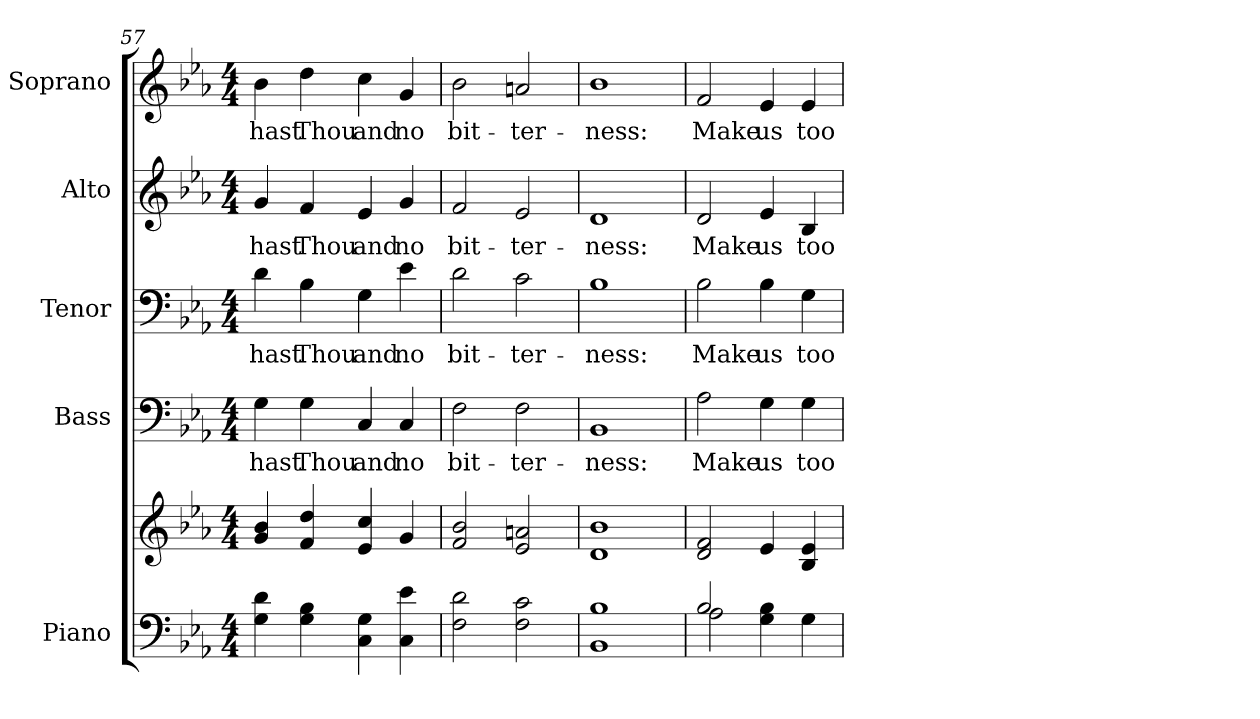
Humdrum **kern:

**kern	**kern	**kern	**text	**kern	**text	**kern	**text	**kern	**text
*part5	*part5	*part4	*part4	*part3	*part3	*part2	*part2	*part1	*part1
*staff6	*staff5	*staff4	*staff4	*staff3	*staff3	*staff2	*staff2	*staff1	*staff1
*I"Piano	*	*I"Bass	*	*I"Tenor	*	*I"Alto	*	*I"Soprano	*
*I'Pno.	*	*I'B.	*	*I'T.	*	*I'A.	*	*I'S.	*
*clefF4	*clefG2	*clefF4	*	*clefF4	*	*clefG2	*	*clefG2	*
*k[b-e-a-]	*k[b-e-a-]	*k[b-e-a-]	*	*k[b-e-a-]	*	*k[b-e-a-]	*	*k[b-e-a-]	*
*E-:	*E-:	*E-:	*	*E-:	*	*E-:	*	*E-:	*
*M4/4	*M4/4	*M4/4	*	*M4/4	*	*M4/4	*	*M4/4	*
=57	=57	=57	=57	=57	=57	=57	=57	=57	=57
!	!	!	!LO:LY:b:color=#000000	!	!	!	!	!	!
!	!	!	!	!	!LO:LY:b:color=#000000	!	!	!	!
!	!	!	!	!	!	!	!LO:LY:b:color=#000000	!	!
!	!	!	!	!	!	!	!	!	!LO:LY:b:color=#000000
4Gi\ 4di	4gi/ 4b-i	4Gi\	hast	4di\	hast	4gi/	hast	4b-i\	hast
!	!	!	!LO:LY:b:color=#000000	!	!	!	!	!	!
!	!	!	!	!	!LO:LY:b:color=#000000	!	!	!	!
!	!	!	!	!	!	!	!LO:LY:b:color=#000000	!	!
!	!	!	!	!	!	!	!	!	!LO:LY:b:color=#000000
4Gi\ 4B-i	4fi/ 4ddi	4Gi\	Thou	4B-i\	Thou	4fi/	Thou	4ddi\	Thou
!	!	!	!LO:LY:b:color=#000000	!	!	!	!	!	!
!	!	!	!	!	!LO:LY:b:color=#000000	!	!	!	!
!	!	!	!	!	!	!	!LO:LY:b:color=#000000	!	!
!	!	!	!	!	!	!	!	!	!LO:LY:b:color=#000000
4Ci\ 4Gi	4e-i/ 4cci	4Ci/	and	4Gi\	and	4e-i/	and	4cci\	and
!	!	!	!LO:LY:b:color=#000000	!	!	!	!	!	!
!	!	!	!	!	!LO:LY:b:color=#000000	!	!	!	!
!	!	!	!	!	!	!	!LO:LY:b:color=#000000	!	!
!	!	!	!	!	!	!	!	!	!LO:LY:b:color=#000000
4Ci\ 4e-i	4gi/	4Ci/	no	4e-i\	no	4gi/	no	4gi/	no
=58	=58	=58	=58	=58	=58	=58	=58	=58	=58
!	!	!	!LO:LY:b:color=#000000	!	!	!	!	!	!
!	!	!	!	!	!LO:LY:b:color=#000000	!	!	!	!
!	!	!	!	!	!	!	!LO:LY:b:color=#000000	!	!
!	!	!	!	!	!	!	!	!	!LO:LY:b:color=#000000
2Fi\ 2di	2fi/ 2b-i	2Fi\	bit-	2di\	bit-	2fi/	bit-	2b-i\	bit-
!	!	!	!LO:LY:b:color=#000000	!	!	!	!	!	!
!	!	!	!	!	!LO:LY:b:color=#000000	!	!	!	!
!	!	!	!	!	!	!	!LO:LY:b:color=#000000	!	!
!	!	!	!	!	!	!	!	!	!LO:LY:b:color=#000000
2Fi\ 2ci	2e-i/ 2ani	2Fi\	-ter-	2ci\	-ter-	2e-i/	-ter-	2ani/	-ter-
!!LO:PB:g=z
=59	=59	=59	=59	=59	=59	=59	=59	=59	=59
!	!	!	!LO:LY:b:color=#000000	!	!	!	!	!	!
!	!	!	!	!	!LO:LY:b:color=#000000	!	!	!	!
!	!	!	!	!	!	!	!LO:LY:b:color=#000000	!	!
!	!	!	!	!	!	!	!	!	!LO:LY:b:color=#000000
1BB-i 1B-i	1di 1b-i	1BB-i	-ness:	1B-i	-ness:	1di	-ness:	1b-i	-ness:
=60	=60	=60	=60	=60	=60	=60	=60	=60	=60
*^	*	*	*	*	*	*	*	*	*
!	!	!	!	!LO:LY:b:color=#000000	!	!	!	!	!	!
!	!	!	!	!	!	!LO:LY:b:color=#000000	!	!	!	!
!	!	!	!	!	!	!	!	!LO:LY:b:color=#000000	!	!
!	!	!	!	!	!	!	!	!	!	!LO:LY:b:color=#000000
2B-i/	2A-i\	2di/ 2fi	2A-i\	Make	2B-i\	Make	2di/	Make	2fi/	Make
!	!	!	!	!LO:LY:b:color=#000000	!	!	!	!	!	!
!	!	!	!	!	!	!LO:LY:b:color=#000000	!	!	!	!
!	!	!	!	!	!	!	!	!LO:LY:b:color=#000000	!	!
!	!	!	!	!	!	!	!	!	!	!LO:LY:b:color=#000000
4Gi\ 4B-i	2ryy	4e-i/	4Gi\	us	4B-i\	us	4e-i/	us	4e-i/	us
!	!	!	!	!LO:LY:b:color=#000000	!	!	!	!	!	!
!	!	!	!	!	!	!LO:LY:b:color=#000000	!	!	!	!
!	!	!	!	!	!	!	!	!LO:LY:b:color=#000000	!	!
!	!	!	!	!	!	!	!	!	!	!LO:LY:b:color=#000000
4Gi\	.	4B-i/ 4e-i	4Gi\	too	4Gi\	too	4B-i/	too	4e-i/	too
*v	*v	*	*	*	*	*	*	*	*	*
=	=	=	=	=	=	=	=	=	=
*-	*-	*-	*-	*-	*-	*-	*-	*-	*-
